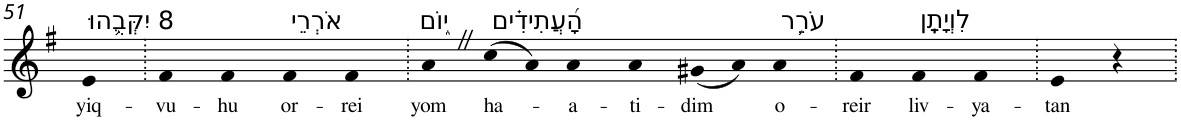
**kern	**text
*part1	*part1
*staff1	*staff1
*I"Piano	*
*I'Pno	*
!!LO:PB:g=z
*clefG2	*
*k[f#]	*
*G:	*
=51	=51
!LO:TX:a:t=8 יִקְּבֻ֥הוּ	!
!	!LO:LY:b
4e	yiq-
=52.	=52.
!	!LO:LY:b
4f#	-vu-
!	!LO:LY:b
4f#	-hu
!LO:TX:a:t=אֹרְרֵי	!
!	!LO:LY:b
4f#	or-
!	!LO:LY:b
4f#	-rei
=53.	=53.
!LO:TX:a:t=י֑וֹם	!
!	!LO:LY:b
4aZ	yom
!LO:TX:a:t=הָ֝עֲתִידִ֗ים	!
!	!LO:LY:b
(8cc	ha-
8a)	.
!	!LO:LY:b
4a	-a-
!	!LO:LY:b
4a	-ti-
!	!LO:LY:b
(8g#X	-dim
8a)	.
!LO:TX:a:t=עֹרֵ֥ר	!
!	!LO:LY:b
4a	o-
=54.	=54.
!	!LO:LY:b
4f#	-reir
!LO:TX:a:t=לִוְיָתָֽן	!
!	!LO:LY:b
4f#	liv-
!	!LO:LY:b
4f#	-ya-
=55.	=55.
!	!LO:LY:b
4e	-tan
4r	.
=.	=.
*-	*-
